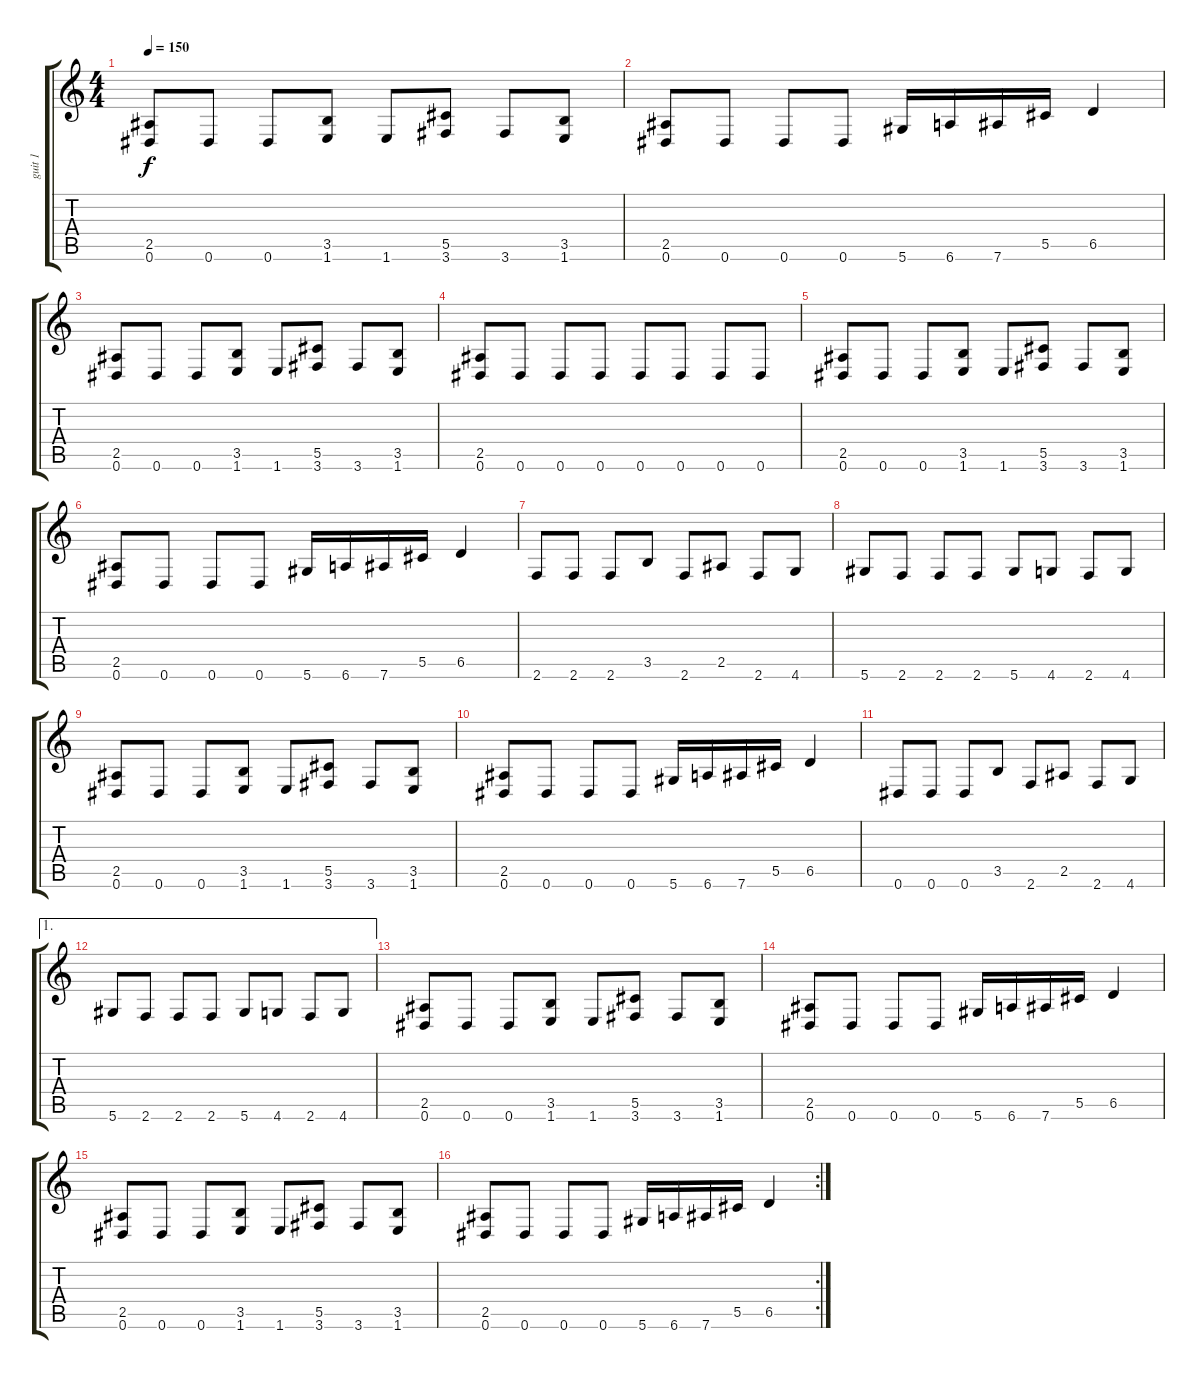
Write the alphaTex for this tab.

\track ("guit 1" "guit 1") {instrument distortionguitar}
\staff {score tabs}
\tuning (Eb4 Bb3 Gb3 Db3 Ab2 Eb2) {hide}
\ts (4 4)
\tempo 150
\clef g2
\ks c
(2.5 0.6).8{dy f} 0.6.8 0.6.8 (3.5 1.6).8 1.6.8 (5.5 3.6).8 3.6.8 (3.5 1.6).8 |
(2.5 0.6).8 0.6.8 0.6.8 0.6.8 5.6.16 6.6.16 7.6.16 5.5.16 6.5.4 |
(2.5 0.6).8 0.6.8 0.6.8 (3.5 1.6).8 1.6.8 (5.5 3.6).8 3.6.8 (3.5 1.6).8 |
(2.5 0.6).8 0.6.8 0.6.8 0.6.8 0.6.8 0.6.8 0.6.8 0.6.8 |
(2.5 0.6).8 0.6.8 0.6.8 (3.5 1.6).8 1.6.8 (5.5 3.6).8 3.6.8 (3.5 1.6).8 |
(2.5 0.6).8 0.6.8 0.6.8 0.6.8 5.6.16 6.6.16 7.6.16 5.5.16 6.5.4 |
2.6.8 2.6.8 2.6.8 3.5.8 2.6.8 2.5.8 2.6.8 4.6.8 |
5.6.8 2.6.8 2.6.8 2.6.8 5.6.8 4.6.8 2.6.8 4.6.8 |
(2.5 0.6).8 0.6.8 0.6.8 (3.5 1.6).8 1.6.8 (5.5 3.6).8 3.6.8 (3.5 1.6).8 |
(2.5 0.6).8 0.6.8 0.6.8 0.6.8 5.6.16 6.6.16 7.6.16 5.5.16 6.5.4 |
0.6.8 0.6.8 0.6.8 3.5.8 2.6.8 2.5.8 2.6.8 4.6.8 |
\ae 1
5.6.8 2.6.8 2.6.8 2.6.8 5.6.8 4.6.8 2.6.8 4.6.8 |
(2.5 0.6).8 0.6.8 0.6.8 (3.5 1.6).8 1.6.8 (5.5 3.6).8 3.6.8 (3.5 1.6).8 |
(2.5 0.6).8 0.6.8 0.6.8 0.6.8 5.6.16 6.6.16 7.6.16 5.5.16 6.5.4 |
(2.5 0.6).8 0.6.8 0.6.8 (3.5 1.6).8 1.6.8 (5.5 3.6).8 3.6.8 (3.5 1.6).8 |
\rc 2
(2.5 0.6).8 0.6.8 0.6.8 0.6.8 5.6.16 6.6.16 7.6.16 5.5.16 6.5.4
